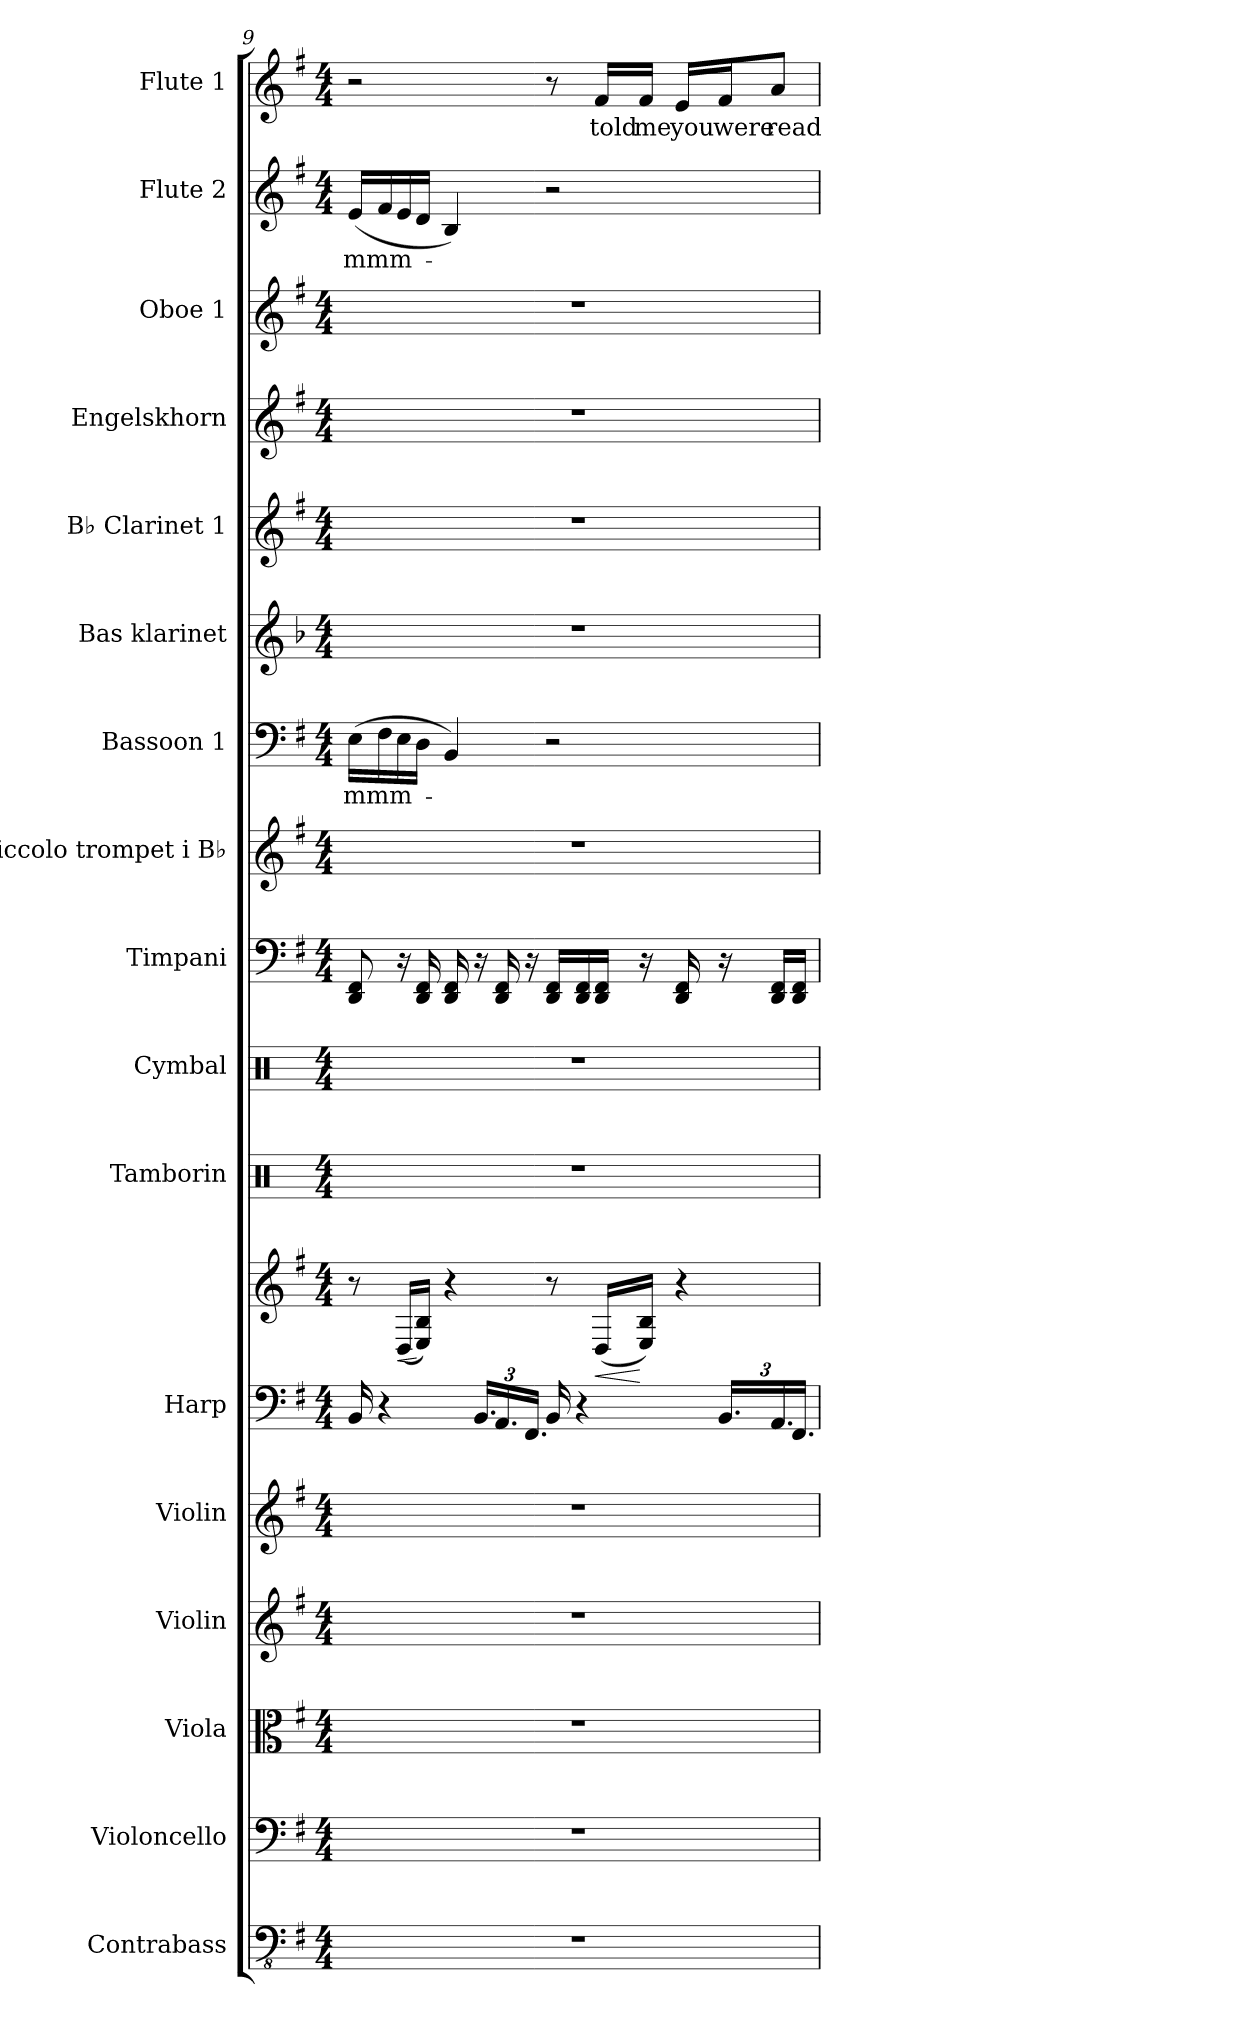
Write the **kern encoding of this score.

**kern	**kern	**kern	**kern	**kern	**kern	**kern	**dynam	**kern	**kern	**kern	**kern	**kern	**text	**kern	**kern	**kern	**kern	**kern	**text	**kern	**text
*part17	*part16	*part15	*part14	*part13	*part12	*part12	*part12	*part11	*part10	*part9	*part8	*part7	*part7	*part6	*part5	*part4	*part3	*part2	*part2	*part1	*part1
*staff18	*staff17	*staff16	*staff15	*staff14	*staff13	*staff12	*staff12/13	*staff11	*staff10	*staff9	*staff8	*staff7	*staff7	*staff6	*staff5	*staff4	*staff3	*staff2	*staff2	*staff1	*staff1
*I"Contrabass	*I"Violoncello	*I"Viola	*I"Violin	*I"Violin	*I"Harp	*	*	*I"Tamborin	*I"Cymbal	*I"Timpani	*I"Piccolo trompet i B♭	*I"Bassoon 1	*	*I"Bas klarinet	*I"B♭ Clarinet 1	*I"Engelskhorn	*I"Oboe 1	*I"Flute 2	*	*I"Flute 1	*
*I'Cb.	*I'Vc.	*I'Vla.	*I'Vln.	*I'Vln.	*I'Hrp.	*	*	*I'Tamb.	*I'Cym.	*I'Timp.	*I'P. tpt. i B♭	*I'Bsn. 1	*	*	*I'B♭ Cl. 1	*I'E.horn	*I'Ob. 1	*I'Fl. 2	*	*I'Fl. 1	*
*clefFv4	*clefF4	*clefC3	*clefG2	*clefG2	*clefF4	*clefG2	*	*clefX	*clefX	*clefF4	*clefG2	*clefF4	*	*clefG2	*clefG2	*clefG2	*clefG2	*clefG2	*	*clefG2	*
*ITrd7c12	*	*	*	*	*	*	*	*	*	*	*ITrd-6c-10	*	*	*ITrd8c14	*ITrd1c2	*ITrd4c7	*	*	*	*	*
*k[f#]	*k[f#]	*k[f#]	*k[f#]	*k[f#]	*k[f#]	*k[f#]	*	*k[]	*k[]	*k[f#]	*k[b-]	*k[f#]	*	*k[b-]	*k[b-]	*k[]	*k[f#]	*k[f#]	*	*k[f#]	*
*M4/4	*M4/4	*M4/4	*M4/4	*M4/4	*M4/4	*M4/4	*	*M4/4	*M4/4	*M4/4	*M4/4	*M4/4	*	*M4/4	*M4/4	*M4/4	*M4/4	*M4/4	*	*M4/4	*
=9	=9	=9	=9	=9	=9	=9	=9	=9	=9	=9	=9	=9	=9	=9	=9	=9	=9	=9	=9	=9	=9
1r	1r	1r	1r	1r	16BB/	8r	.	1r	1r	8DD/ 8FF#/	1r	(16E\LL	mmm-	1r	1r	1r	1r	(16e/LL	mmm-	2r	.
.	.	.	.	.	4r	.	.	.	.	.	.	16F#\	.	.	.	.	.	16f#/	.	.	.
!	!	!	!	!	!	!	!LO:HP:b	!	!	!	!	!	!	!	!	!	!	!	!	!	!
.	.	.	.	.	.	(16D/LL	<	.	.	16r	.	16E\	.	.	.	.	.	16e/	.	.	.
.	.	.	.	.	.	16E/ 16B/JJ)	[	.	.	16DD/ 16FF#/	.	16D\JJ	.	.	.	.	.	16d/JJ	.	.	.
.	.	.	.	.	.	4r	.	.	.	16DD/ 16FF#/	.	4BB/)	.	.	.	.	.	4B/)	.	.	.
*	*	*	*	*	*Xbrackettup	*	*	*	*	*	*	*	*	*	*	*	*	*	*	*	*
.	.	.	.	.	24.BB/LL	.	.	.	.	16r	.	.	.	.	.	.	.	.	.	.	.
.	.	.	.	.	24.AA/	.	.	.	.	16DD/ 16FF#/	.	.	.	.	.	.	.	.	.	.	.
.	.	.	.	.	24.FF#/JJ	.	.	.	.	16r	.	.	.	.	.	.	.	.	.	.	.
.	.	.	.	.	16BB/	8r	.	.	.	16DD/ 16FF#/LL	.	2r	.	.	.	.	.	2r	.	8r	.
.	.	.	.	.	4r	.	.	.	.	16DD/ 16FF#/	.	.	.	.	.	.	.	.	.	.	.
!	!	!	!	!	!	!	!LO:HP:b	!	!	!	!	!	!	!	!	!	!	!	!	!	!
.	.	.	.	.	.	(16D/LL	<	.	.	16DD/ 16FF#/JJ	.	.	.	.	.	.	.	.	.	16f#/LL	-told
.	.	.	.	.	.	16E/ 16B/JJ)	[	.	.	16r	.	.	.	.	.	.	.	.	.	16f#/JJ	me
.	.	.	.	.	.	4r	.	.	.	16DD/ 16FF#/	.	.	.	.	.	.	.	.	.	16e/LL	you
.	.	.	.	.	24.BB/LL	.	.	.	.	16r	.	.	.	.	.	.	.	.	.	16f#/J	were
.	.	.	.	.	24.AA/	.	.	.	.	16DD/ 16FF#/LL	.	.	.	.	.	.	.	.	.	8a/J	read-
.	.	.	.	.	24.FF#/JJ	.	.	.	.	16DD/ 16FF#/JJ	.	.	.	.	.	.	.	.	.	.	.
=	=	=	=	=	=	=	=	=	=	=	=	=	=	=	=	=	=	=	=	=	=
*-	*-	*-	*-	*-	*-	*-	*-	*-	*-	*-	*-	*-	*-	*-	*-	*-	*-	*-	*-	*-	*-
